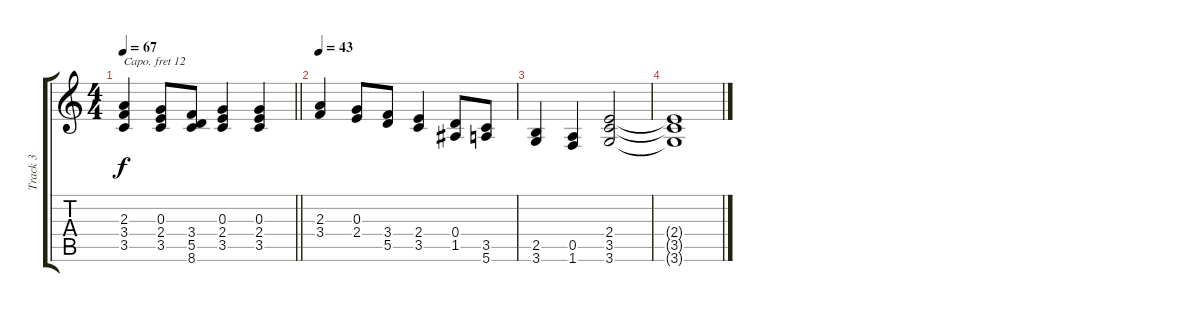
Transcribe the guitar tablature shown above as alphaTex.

\track ("Track 3" "Track 3") {instrument acousticgrandpiano}
\staff {score tabs}
\capo 12
\tuning (E4 B3 G3 D3 A2 E2) {hide}
\ts (4 4)
\tempo 67
\clef g2
\barLineRight lightlight
\ks c
(2.3 3.4 3.5).4{dy f} (0.3 2.4 3.5).8 (3.4 5.5 8.6).8 (0.3 2.4 3.5).4 (0.3 2.4 3.5).4 |
\tempo 43
(2.3 3.4).4 (0.3 2.4).8 (3.4 5.5).8 (2.4 3.5).4 (0.4 1.5).8 (3.5 5.6).8 |
(2.5 3.6).4 (0.5 1.6).4 (2.4 3.5 3.6).2 |
(2.4{t} 3.5{t} 3.6{t}).1
